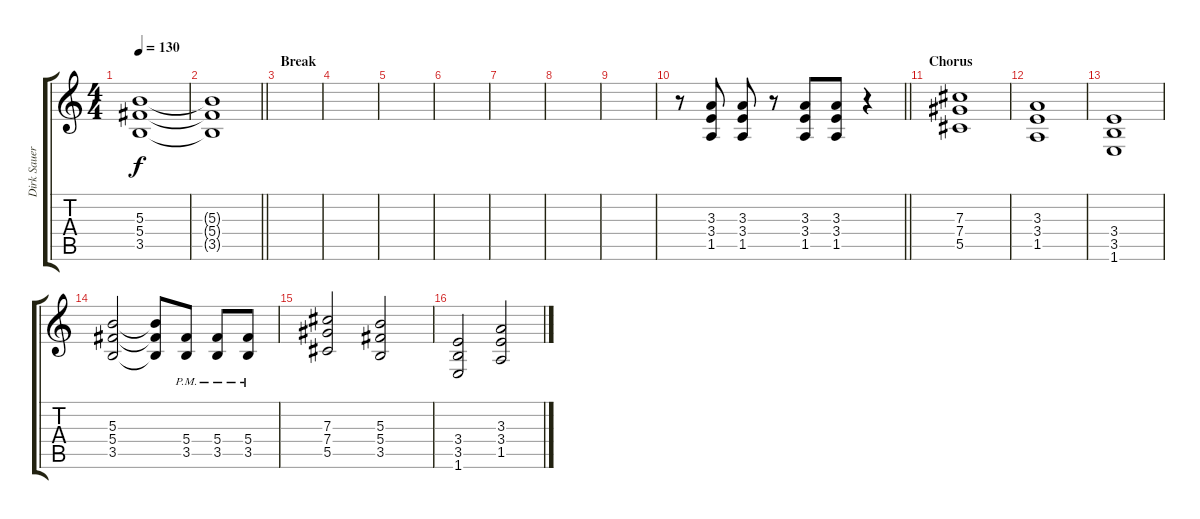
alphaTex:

\track ("Dirk Sauer" "Dirk Sauer") {instrument distortionguitar}
\staff {score tabs}
\tuning (Eb4 Bb3 Gb3 Db3 Ab2 Eb2) {hide}
\ts (4 4)
\tempo 130
\clef g2
\ks c
(5.3 5.4 3.5).1{dy f} |
\barLineRight lightlight
(5.3{t} 5.4{t} 3.5{t}).1 |
\section ("" "Break")
|
|
|
|
|
|
|
\barLineRight lightlight
r.8 (3.3 3.4 1.5).8 (3.3 3.4 1.5).8 r.8 (3.3 3.4 1.5).8 (3.3 3.4 1.5).8 r.4 |
\section ("" "Chorus")
(7.3 7.4 5.5).1 |
(3.3 3.4 1.5).1 |
(3.4 3.5 1.6).1 |
(5.3 5.4 3.5).2 (5.3{t} 5.4{t} 3.5{t}).8 (5.4 3.5{pm}).8 (5.4 3.5{pm}).8 (5.4 3.5{pm}).8 |
(7.3 7.4 5.5).2 (5.3 5.4 3.5).2 |
(3.4 3.5 1.6).2 (3.3 3.4 1.5).2
